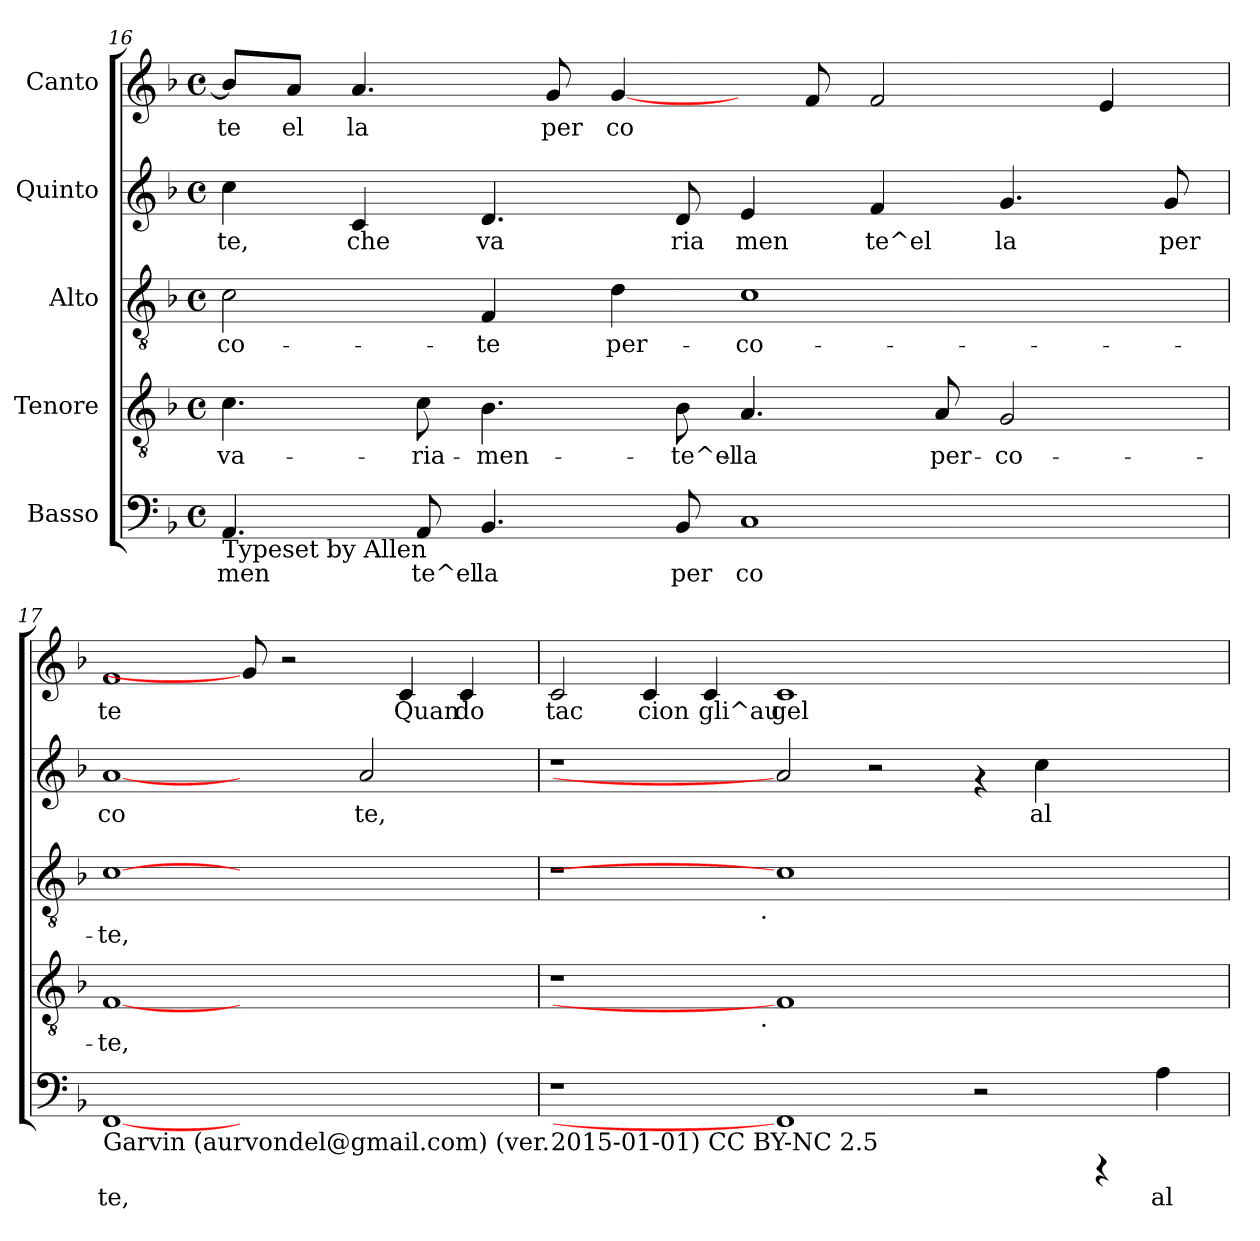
**kern	**text	**kern	**text	**kern	**text	**kern	**text	**kern	**text
*part5	*part5	*part4	*part4	*part3	*part3	*part2	*part2	*part1	*part1
*staff5	*staff5	*staff4	*staff4	*staff3	*staff3	*staff2	*staff2	*staff1	*staff1
*I"Basso	*	*I"Tenore	*	*I"Alto	*	*I"Quinto	*	*I"Canto	*
*clefF4	*	*clefGv2	*	*clefGv2	*	*clefG2	*	*clefG2	*
*k[b-]	*	*k[b-]	*	*k[b-]	*	*k[b-]	*	*k[b-]	*
*F:	*	*F:	*	*F:	*	*F:	*	*F:	*
*M4/4	*	*M4/4	*	*M4/4	*	*M4/4	*	*M4/4	*
*met(c)	*	*met(c)	*	*met(c)	*	*met(c)	*	*met(c)	*
=16	=16	=16	=16	=16	=16	=16	=16	=16	=16
!LO:TX:b:t=Typeset by Allen	!	!	!	!	!	!	!	!	!
!	!LO:LY:b:cj	!	!LO:LY:b:cj	!	!LO:LY:b:cj	!	!LO:LY:b:cj	!	!LO:LY:b:cj
4.AA/	men	4.c\	va-	2c\	-co-	4cc\	te,	8b-/L]	te
!	!	!	!	!	!	!	!	!	!LO:LY:b:cj
.	.	.	.	.	.	.	.	8a/J	el
!	!	!	!	!	!	!	!LO:LY:b:cj	!	!LO:LY:b:cj
.	.	.	.	.	.	4c/	che	4.a/	la
!	!LO:LY:b:cj	!	!LO:LY:b:cj	!	!	!	!	!	!
8AA/	te^el	8c\	-ria-	.	.	.	.	.	.
!	!LO:LY:b:cj	!	!LO:LY:b:cj	!	!LO:LY:b:cj	!	!LO:LY:b:cj	!	!
4.BB-/	la	4.B-\	-men-	4F/	-te	4.d/	va	.	.
!	!	!	!	!	!	!	!	!	!LO:LY:b:cj
.	.	.	.	.	.	.	.	8g/	per
!	!	!	!	!	!LO:LY:b:cj	!	!	!	!LO:LY:b:cj
.	.	.	.	4d\	per-	.	.	[4g/	co
!	!LO:LY:b:cj	!	!LO:LY:b:cj	!	!	!	!LO:LY:b:cj	!	!
8BB-/	per	8B-\	-te^el-	.	.	8d/	ria	.	.
!	!LO:LY:b:cj	!	!LO:LY:b:cj	!	!LO:LY:b:cj	!	!LO:LY:b:cj	!	!
1C	co	4.A/	-la	1c	-co-	4e/	men	8ryy	.
!	!	!	!	!	!	!	!	!	!LO:LY:b:cj
.	.	.	.	.	.	.	.	8f/	.
!	!	!	!	!	!	!	!LO:LY:b:cj	!	!LO:LY:b:cj
.	.	.	.	.	.	4f/	te^el	2f/	.
!	!	!	!LO:LY:b:cj	!	!	!	!	!	!
.	.	8A/	per-	.	.	.	.	.	.
!	!	!	!LO:LY:b:cj	!	!	!	!LO:LY:b:cj	!	!
.	.	2G/	-co-	.	.	4.g/	la	.	.
!	!	!	!	!	!	!	!	!	!LO:LY:b:cj
.	.	.	.	.	.	.	.	4e/	.
!	!	!	!	!	!	!	!LO:LY:b:cj	!	!
.	.	.	.	.	.	8g/	per	.	.
=17	=17	=17	=17	=17	=17	=17	=17	=17	=17
!LO:TX:b:t=Garvin (aurvondel@gmail.com) (ver.	!	!	!	!	!	!	!	!	!
!	!LO:LY:b:cj	!	!LO:LY:b:cj	!	!LO:LY:b:cj	!	!LO:LY:b:cj	!	!LO:LY:b:cj
[1FF	te,	[1F	-te,	[1c	-te,	[1a	co	1f	te
1ryy	.	1ryy	.	1ryy	.	2ryy	.	8g/]	.
.	.	.	.	.	.	.	.	2r	.
!	!	!	!	!	!	!	!LO:LY:b:cj	!	!
.	.	.	.	.	.	2a/	te,	.	.
!	!	!	!	!	!	!	!	!	!LO:LY:b:cj
.	.	.	.	.	.	.	.	4c/	Quan
!	!	!	!	!	!	!	!	!	!LO:LY:b:cj
.	.	.	.	.	.	.	.	4c/	do
8ryy	.	8ryy	.	8ryy	.	8ryy	.	.	.
=18	=18	=18	=18	=18	=18	=18	=18	=18	=18
!LO:TX:b:t=2015-01-01) CC BY-NC 2.5	!	!	!	!	!	!	!	!	!
!	!	!	!	!	!	!	!	!	!LO:LY:b:cj
*	*	*^	*	*^	*	*	*	*	*
1r	.	1r	2ryy	.	1r	2ryy	.	1r	.	2c/	tac
!	!	!	!	!	!	!	!	!	!	!	!LO:LY:b:cj
.	.	.	4...ryy	.	.	4...ryy	.	.	.	4c/	cion
!	!	!	!	!	!	!	!	!	!	!	!LO:LY:b:cj
.	.	.	.	.	.	.	.	.	.	4c/	gli^au
!	!	!	!	!	!	!LO:TX:b:t=.	!	!	!	!	!
!	!	!	!LO:TX:b:t=.	!	!	!	!	!	!	!	!
.	.	.	1ryy	.	.	1ryy	.	.	.	.	.
!	!	!	!	!	!	!	!	!	!	!	!LO:LY:b:cj
1FF]	.	1F]	.	.	1c]	.	.	2a]	.	1c	gel
.	.	.	.	.	.	.	.	2r	.	.	.
.	.	.	1ryy	.	.	1ryy	.	.	.	.	.
2r	.	1ryy	.	.	1ryy	.	.	4rf	.	1ryy	.
!	!	!	!	!	!	!	!	!	!LO:LY:b:cj	!	!
.	.	.	.	.	.	.	.	4cc\	al	.	.
4rCCC	.	.	.	.	.	.	.	2ryy	.	.	.
!	!LO:LY:b:cj	!	!	!	!	!	!	!	!	!	!
4A\	al	.	.	.	.	.	.	.	.	.	.
.	.	.	32ryy	.	.	32ryy	.	.	.	.	.
*	*	*v	*v	*	*	*	*	*	*	*	*
*	*	*	*	*v	*v	*	*	*	*	*
=	=	=	=	=	=	=	=	=	=
*-	*-	*-	*-	*-	*-	*-	*-	*-	*-
